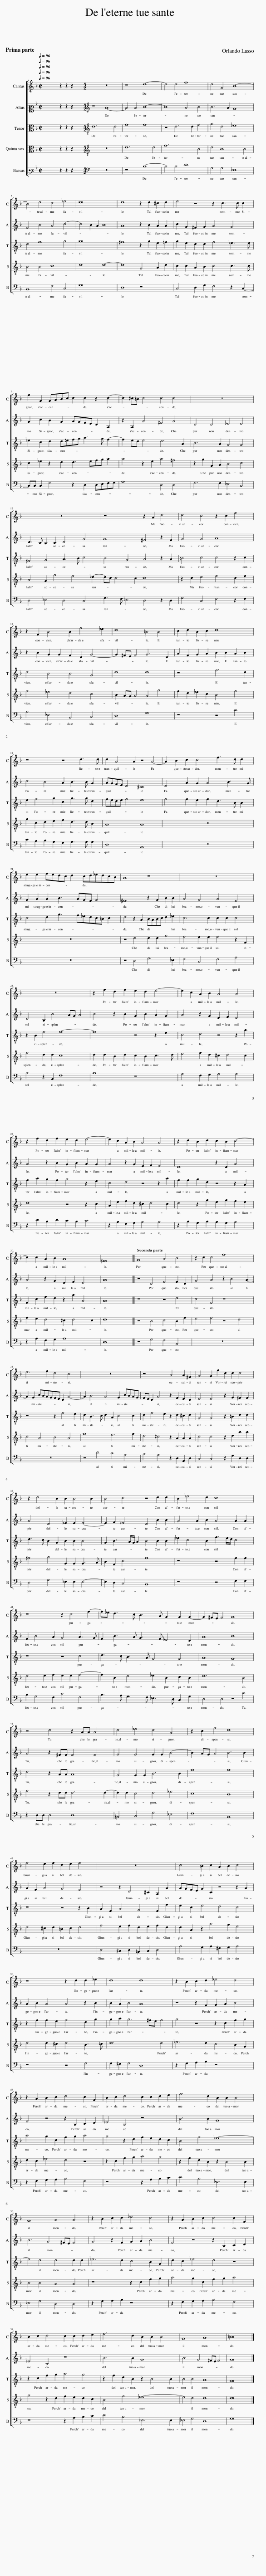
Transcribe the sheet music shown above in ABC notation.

X:1
%%score [ 1 2 [ 3 4 ] 5 ]
L:1/8
Q:1/4=96
M:2/2
I:linebreak $
K:F
V:1 treble
V:2 alto2
V:3 alto
V:4 alto
V:5 bass3
V:1
 x8 | z2 z2 z2 x2 |[M:4/2] z16 | z8 d8- | d4 d4 f8 | %5
 d4 G4 B8- |$ B4 d4 c4 _e4 | d16 | d8 z2 d2 ^c2 d2 | e4 z4 z2 c3 c c2 |$ %10
 g2 G2 GABc d2 d2 z2 d2- | d2 ^c=B c4 d4 d4 | z16 |$ z16 | z8 z2 A2 d4 | %15
 d4 c4 z2 c2 f4 |$ z2 F2 B4 B2 f4 _e2 | d8 =B4 B4 | c2 d2 B2 c2 d8 |$ z8 z4 d3 d | %20
 d2 A4 A2 z4 A4- | A2 B2 c2 c4 f3 d d2 |$ e2 e2 fedc d2 cd_edcB | A8 z8 | z16 |$ %25
 z16 | z2 f2 d2 f2 e2 d2 e4- | e2 c2 A2 B2 A4 A4 |$ z2 f2 d2 f2 e2 d2 e4- | e2 c2 A2 B2 A4 A4 | %30
 z2 d2 B2 d2 c2 B2 c4- |$ c2 c2 A2 B2 A8 | ^F16 |] G8 A4 B4 | z2 c2 c4 f8 |$ %35
 e6 f2 d4 c4 | z16 | z8 A4 A2 ^F2 | G4 G2 g2 d2 d2 d4 |$ z2 d4 B2 B2 B4 B2 | %40
 B4 c4 z4 d2 d2 | B2 _e4 d2 c8 |$ z8 z2 c4 f2- | f_e d3 c B3 A G2 G2 G2- | G2 ^FE F4 G8 |$ %45
 z4 d4 z2 AA A4 | d4 _e4 d4 G4 | z2 c2 f4 d8 |$ f4 e2 f2 d2 e2 f4 | z16 | %50
 c4 =B2 c2 A2 B2 c4 |$ z8 z2 d2 d2 _e2 | d8 d8 | z2 B2 c2 d2 _e4 d4 |$ z2 A2 B2 c2 d4 c2 F2 | %55
 B2 c2 d4 c2 c2 d2 e2 | f6 d2 B2 B2 B4 |$ G8 A4 A4 | z2 B2 c2 d2 _e4 d4 | z2 A2 B2 c2 d4 c2 F2 |$ %60
 B2 c2 d4 c2 c2 d2 e2 | f6 d2 B2 B2 B4 | G8 A8 | =B16 |] %64
V:2
 x8 | z2 z2 z2 x2 |[M:4/2][K:treble] z8 A8- | A4 A4 B8- | B8 A4 B4 | %5
 B6 A2 G8 |$ F4 B4 A4 c4- | c4 B2 A2 B8 | A8 z2 B2 A2 A2 | c2 G2 ^F2 G2 A4 G4 |$ %10
 G2 c2 B2 G2 AGFE D2 A,2 | z2 A,2 A4 ^F4 A4 | D4 D4 _E4 E4 |$ D3 C B,2 C2 D4 G4 | G8 ^F4 z2 F2 | %15
 G4 G4 A8 |$ z2 B2 G2 G2 F2 D2 G4- | G2 ^FE F4 G6 D2 | A2 F2 G2 A2 B2 B2 A2 B2 |$ c4 B4 A2 B3 B G2 | %20
 AGFE D4 ^C8 | D4 A2 G2 A4 B3 G |$ G2 A2 A2 B3 AGF G4 | ^F8 z2 G2 B2 B2 | A4 G4 A4 F4 |$ %25
 D4 B,2 B4 AG A4 | B4 z2 B2 G2 B2 A2 G2 | A4 z2 G2 E2 F2 E4 |$ A4 z2 B2 G2 B2 A2 G2 | A4 z2 G2 E2 F2 E4 | %30
 D8 z2 D2 A4 |$ A4 z2 G2 E2 F2 E4 | A16 |] z4 D4 F4 F2 D2 | G4 A4 z2 B4 A2- |$ %35
 A2 G2 cBAGFE D2 A4- | A2 B4 A4 G2 cBAG | FE D2 A4 z2 F2 E2 D2 | E4 E4 z2 G2 ^F2 F2 |$ A4 D4 _E2 E2 E4- | %40
 E2 F2 _E4 D4 B2 B2 | G4 A2 B2 A4 A2 A2 |$ F2 B4 A2 G4 A3 G | F2 B3 A G3 F _E4 D2 | A8 B8 |$ %45
 A4 z2 ^FF F4 F4 | G4 G4 G2 G2 B4- | B2 AG A4 B6 B2 |$ A2 F2 A4 G4 F4 | z4 z2 D4 ^C2 A,2 A2 | %50
 AGFE G2 C2 z4 z2 A2 |$ A2 B2 A4 A4 z2 B2 | B2 A2 B4 A8 | z4 z2 F2 G2 A2 B4 |$ F4 z4 z2 B,2 C2 D2 | %55
 _E4 B,4 z8 | B6 B2 G8 |$ B6 G4 ^FE F4 | G4 z2 F2 G2 A2 B4 | F4 z4 z2 B,2 C2 D2 |$ %60
 _E4 B,4 z8 | B6 B2 G8 | B6 G4 ^FE F4 | G16 |] %64
V:3
 x8 | z2 z2 z2 x2 |[M:4/2][K:treble-8] d12 d4 | f8 f8 | z4 d6 d2 f4 | %5
 g4 d4 _e8 |$ d4 f8 g4 | g16 | ^f8 z2 g2 e2 =f2 | g2 e2 d2 d2 f4 _e3 e |$ %10
 _e2 c2 d2 d=efg a3 g f2- | f2 ed e4 d6 A2 | B6 A2 G4 G4 |$ ^F4 G4 A3 B c4 | B4 G4 A4 z2 A2 | %15
 =B4 c4 c4 z2 c2 |$ d4 B4 B4 G4 | d8 d8 | z8 f6 d2 |$ e2 f4 g2 c2 g3 g d2 | %20
 fede f4 e8 | f4 f2 e2 f2 d3 B B2 |$ c4 d2 g3 f_edc=B c2 | d4 z2 A2 BABc d2 _e2 | c6 c2 c2 c2 c4 |$ %25
 z2 B2 f4 f8- | f8 z4 z2 e2 | c4 d4 z4 z2 a2 |$ f2 a2 g2 f2 g4 z2 e2 | c4 d4 z4 z2 a2 | %30
 f2 f2 g2 d2 z4 z2 A2 |$ F2 c2 f2 d2 z2 a2 A4 | A16 |] z8 z4 d4 | c4 F4 z8 |$ %35
 z8 z2 f4 e2 | d2 B3 c d2 A2 c4 c2 | d2 f4 e2 z2 d2 ^c2 d2 | G4 G4 z2 =B2 d2 d2 |$ d3 c B2 G2 B2 B2 B4 | %40
 G2 B3 A/G/ A2 B4 B2 B2 | _e2 c4 B2 f3 e/d/ c4 |$ z8 z4 c4 | d3 c B3 A G4 G4 | A8 G8 |$ %45
 d4 z2 AA A8 | G4 G2 G2 B6 B2 | f8 f8 |$ z8 z4 z2 B2 | A2 F2 A4 G4 F2 f2 | %50
 e2 c2 e4 d4 c4 |$ z2 f2 f2 e2 f4 d2 g2 | g2 a2 g6 ^fe f4 | g4 z4 z2 c2 f2 g2 |$ a4 g2 c2 f2 g2 a4 | %55
 g4 z2 d2 f2 e2 d2 c2 | B4 f4 _e8- |$ e4 d4 d4 d2 d2 | _e6 d2 c4 B2 G2 | d2 c2 _e4 d4 z4 |$ %60
 z2 c2 f2 g2 a4 g4 | z2 f2 d2 B2 z2 B4 B2 | B4 B4 A8 | G16 |] %64
V:4
 x8 | z2 z2 z2 x2 |[M:4/2][K:treble-8] z16 | d12 d4 | f12 B4 | %5
 d4 B8 B4 |$ B4 B4 c8 | d8 d8- | d8 G4 A2 d2 | c2 c2 A2 B2 c4 c3 c |$ %10
 c2 _e2 z2 d2 d3 efg a2 | a4 z2 e2 a4 ^f4 | z2 g2 G2 A2 B4 c4 |$ A4 G2 g4 f4 _e2- | ed d4 c2 d8 | %15
 z2 d2 e4 f4 d2 f2 |$ f4 _e4 d4 c4 | B2 AG A4 G4 g4 | f2 d2 _e2 c2 B4 f4 |$ g2 c2 d2 e2 f2 d3 d B2 | %20
 A8 A8 | z16 |$ z16 | z4 d4 d2 d2 g4 | f4 e2 e2 f4 z2 F2 |$ %25
 f4 d2 d2 c8 | d2 d2 B2 d2 c2 B2 c3 d | e4 f2 d2 ^c2 d4 c2 |$ d8 z4 z2 c2 | A2 e2 f2 d2 ^c2 d4 c2 | %30
 d4 z2 g2 e2 g2 f2 e2 |$ f2 e2 d4 ^c2 d4 c2 | d16 |] z4 B4 c4 B2 f2 | e4 f4 z4 d4 |$ %35
 c4 A4 B4 A4 | f8 e6 f2 | d4 ^c4 z2 A2 A2 A2 | c4 c4 z2 d2 a2 a2 |$ ^f4 g4 G2 G2 G3 A | %40
 B2 F2 c4 f8 | z8 z4 f2 f2 |$ d4 e2 f2 e2 e2 f4- | f2 B2 d4 _e2 B2 c2 B2 | d12 B4 |$ %45
 f4 z2 dd d6 d2- | d2 d2 c4 d4 _e4 | c8 B8 |$ d4 ^c2 d2 =B2 c2 d4 | f4 e2 f2 d2 e2 f2 d2 | %50
 d2 A2 z2 a4 g2 e4 |$ d4 d2 ^c2 d4 B3 =c | d12 d4 | _e6 d2 c4 B2 G2 |$ d2 c2 _e4 d4 z4 | %55
 z2 c2 f2 g2 a4 g4 | z2 f2 d2 B2 z2 B4 B2 |$ B4 B4 A4 A4 | z8 z2 c2 f2 g2 | a4 g2 c2 f2 g2 a4 |$ %60
 g4 z2 d2 f2 e2 d2 c2 | B4 f4 _e8- | e4 d4 d8 | d16 |] %64
V:5
 x8 | z2 z2 z2 x2 |[M:4/2][K:bass] z16 | z8 B,8- | B,4 B,4 D8 | %5
 G,4 G,4 _E,8 |$ B,,8 F,4 C,4 | G,16 | D,8 z8 | C,4 D,2 G,2 F,4 z2 C,2- |$ %10
 C,C, C,2 G,4 z2 D,2 D,E,F,G, | A,8 D,4 D,4 | G,6 F,2 _E,4 C,4 |$ D,4 _E,4 D,4 C,4 | G,3 F, _E,4 D,4 z2 D,2 | %15
 G,4 C,4 F,4 z2 F,2 |$ B,4 _E,4 B,,4 C,4 | D,8 G,8 | z8 z4 D4 |$ C2 A,2 B,2 G,2 F,2 G,3 G, G,2 | %20
 D,8 A,,8 | z16 |$ z16 | z4 D,4 G,6 _E,2 | F,4 C,4 F,4 A,4 |$ %25
 B,4 z2 B,,2 F,8 | B,8 z8 | A,4 F,2 G,2 A,4 A,4 |$ z2 D2 B,2 D2 C2 B,2 C4 | z2 A,2 F,2 G,2 A,4 A,4 | %30
 z2 B,2 G,2 B,2 A,2 G,2 A,4 |$ z2 A,2 F,2 G,2 A,8 | D,16 |] z4 G,4 F,4 B,,4 | z16 |$ %35
 z16 | z4 D4 C4 A,4 | B,4 A,4 z2 D,2 A,,2 D,2 | C,4 C,4 z2 G,2 D,2 D,2 |$ D,4 G,4 _E,2 E,2 E,4- | %40
 E,2 D,2 C,4 B,,8 | z8 z4 F,2 F,2 |$ B,2 G,4 F,2 C4 F,4 | B,3 A, G,3 F, _E,3 D, C,2 G,2 | D,4 D,4 z4 D4 |$ %45
 z2 D,D, D,4 D,8 | =B,,4 C,4 G,4 _E,4 | F,8 B,,8 |$ z16 | D,4 ^C,2 D,2 =B,,2 C,2 D,4 | %50
 A,4 G,2 A,2 ^F,2 G,2 A,4 |$ z8 z4 G,4 | G,2 ^F,2 G,4 D,8 | z2 G,2 A,2 B,2 z8 |$ z2 F,2 G,2 A,2 B,4 F,4 | %55
 z8 z2 A,2 B,2 C2 | D4 B,4 _E,6 E,2 |$ _E,4 G,4 D,4 D,4 | z2 G,2 A,2 B,2 z8 | z2 F,2 G,2 A,2 B,4 F,4 |$ %60
 z8 z2 A,2 B,2 C2 | D4 B,4 _E,6 E,2 | _E,4 G,4 D,8 | G,16 |] %64
